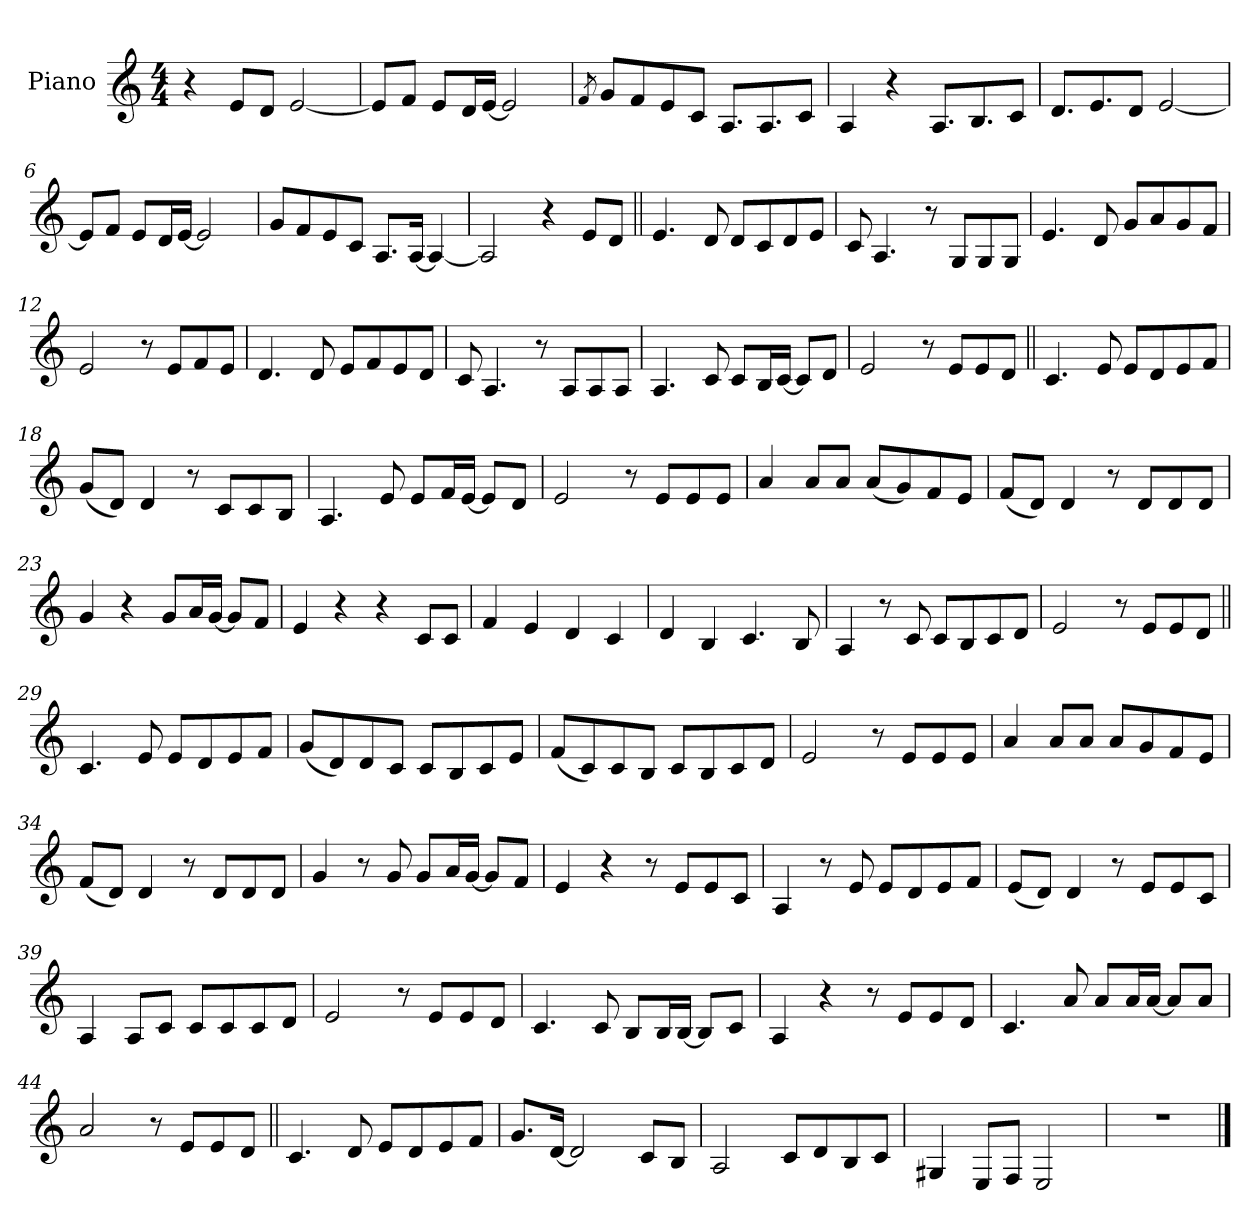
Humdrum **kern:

**kern
*part1
*staff1
*I"Piano
*I'Pno.
*clefG2
*k[]
*M4/4
*MM110
=1
4r
8e!L
8d!J
[2e!
=2
8e!L]
8f!J
8e!L
16d!L
[16e!JJ
2e!]
=3
8qf
8g!L
8f!
8e!
8c!J
8.A!L
8.A!
8c!J
=4
4A!
4r
8.A!L
8.B!
8c!J
=5
8.d!L
8.e!
8d!J
[2e!
=6
8e!L]
8f!J
8e!L
16d!L
[16e!JJ
2e!]
=7
8g!L
8f!
8e!
8c!J
8.A!L
[16A!Jk
4A!_
=8
2A!]
4r
8eL
8dJ
=9||
4.e
8d
8dL
8c
8d
8eJ
=10
8c
4.A
8r
8GL
8G
8GJ
=11
4.e
8d
8gL
8a
8g
8fJ
=12
2e
8r
8eL
8f
8eJ
=13
4.d
8d
8eL
8f
8e
8dJ
=14
8c
4.A
8r
8AL
8A
8AJ
=15
4.A
8c
8cL
16BL
[16cJJ
8cL]
8dJ
=16
2e
8r
8eL
8e
8dJ
=17||
4.c
8e
8eL
8d
8e
8fJ
=18
(<8gL
8dJ)
4d
8r
8cL
8c
8BJ
=19
4.A
8e
8eL
16fL
[16eJJ
8eL]
8dJ
=20
2e
8r
8eL
8e
8eJ
=21
4a
8aL
8aJ
(<8aL
8g)
8f
8eJ
=22
(<8fL
8dJ)
4d
8r
8dL
8d
8dJ
=23
4g
4r
8gL
16aL
[16gJJ
8gL]
8fJ
=24
4e
4r
4r
8cL
8cJ
=25
4f
4e
4d
4c
=26
4d
4B
4.c
8B
=27
4A
8r
8c
8cL
8B
8c
8dJ
=28
2e
8r
8eL
8e
8dJ
=29||
4.c
8e
8eL
8d
8e
8fJ
=30
(<8gL
8d)
8d
8cJ
8cL
8B
8c
8eJ
=31
(<8fL
8c)
8c
8BJ
8cL
8B
8c
8dJ
=32
2e
8r
8eL
8e
8eJ
=33
4a
8aL
8aJ
8aL
8g
8f
8eJ
=34
(<8fL
8dJ)
4d
8r
8dL
8d
8dJ
=35
4g
8r
8g
8gL
16aL
[16gJJ
8gL]
8fJ
=36
4e
4r
8r
8eL
8e
8cJ
=37
4A
8r
8e
8eL
8d
8e
8fJ
=38
(<8eL
8dJ)
4d
8r
8eL
8e
8cJ
=39
4A
8AL
8cJ
8cL
8c
8c
8dJ
=40
2e
8r
8eL
8e
8dJ
=41
4.c
8c
8BL
16BL
[16BJJ
8BL]
8cJ
=42
4A
4r
8r
8eL
8e
8dJ
=43
4.c
8a
8aL
16aL
[16aJJ
8aL]
8aJ
=44
2a
8r
8e!L
8e!
8d!J
=45||
4.c!
8d!
8e!L
8d!
8e!
8f!J
=46
8.g!L
[16d!Jk
2d!]
8c!L
8B!J
=47
2A!
8c!L
8d!
8B!
8c!J
=48
4G#X!
8E!L
8F!J
2E!
=49
1r
==
*-
